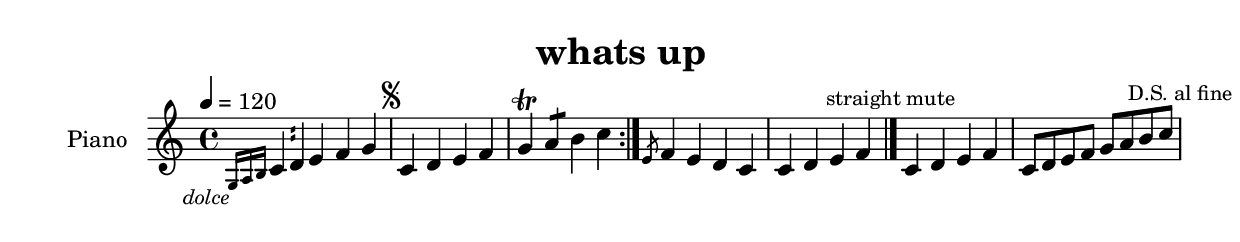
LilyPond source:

\version "2.23.0"
\header {
    title = "whats up"
    subtitle = ""
    composer = ""
}

DSfine = {
  \once \override Score.RehearsalMark #'break-visibility = #'#(#t #t #f)
  \mark \markup { \small "D.S. al fine" }
}

DS = {
  \once \override Score.RehearsalMark #'break-visibility = #'#(#t #t #f)
  \mark \markup { \small "D.S." }
}

DCfine = {
  \once \override Score.RehearsalMark #'break-visibility = #'#(#t #t #f)
  \mark \markup { \small "D.C. al fine" }
}

DCcoda = {
  \once \override Score.RehearsalMark #'break-visibility = #'#(#t #t #f)
  \mark \markup { \small "D.C. al coda" }
}

DScoda = {
  \once \override Score.RehearsalMark #'break-visibility = #'#(#t #t #f)
  \mark \markup { \small "D.S. al coda" }
}

Fine = {
  \once \override Score.RehearsalMark #'break-visibility = #'#(#t #t #f)
  \mark \markup { \small \italic "fine" }
}

GotoCoda = {
  \once \override Score.RehearsalMark #'break-visibility = #'#(#t #t #f)
  \mark \markup { \small "to Coda" \small \musicglyph #"scripts.coda" }
}

Coda = {
  \once \override Score.RehearsalMark #'break-visibility = #'#(#f #t #t)
  \mark \markup { \small \musicglyph #"scripts.coda" }
}

Segno = {
  \once \override Score.RehearsalMark #'break-visibility = #'#(#f #t #t)
  \mark \markup { \small \musicglyph #"scripts.segno" }
}

<<
\new Staff \with {
    instrumentName = "Piano "
    shortInstrumentName = "Pno. "
} {
    \tweak direction #DOWN \mark \markup { \small \italic "dolce" }
\tempo 4 = 120
{ \slashedGrace { g16 a16 b16 } \repeat tremolo 2 { c'16 d'16 } e'4 f'4 g'4 }
\Segno
{ c'4 d'4 e'4 f'4 }
\volta 1 {  { g'4\trill a'4:8 b'4 c''4 } }

\bar ":|."
\volta 2 {  { \slashedGrace { e'8 } f'4 e'4 d'4 c'4 } }

{ c'4 d'4 e'4 f'4 }
\bar "|."
\mark \markup \small "straight mute"
{ c'4 d'4 e'4 f'4 }
{ c'8 d'8] e'8 f'8 g'8 a'8] b'8 c''8 }
\DSfine
}
>>
